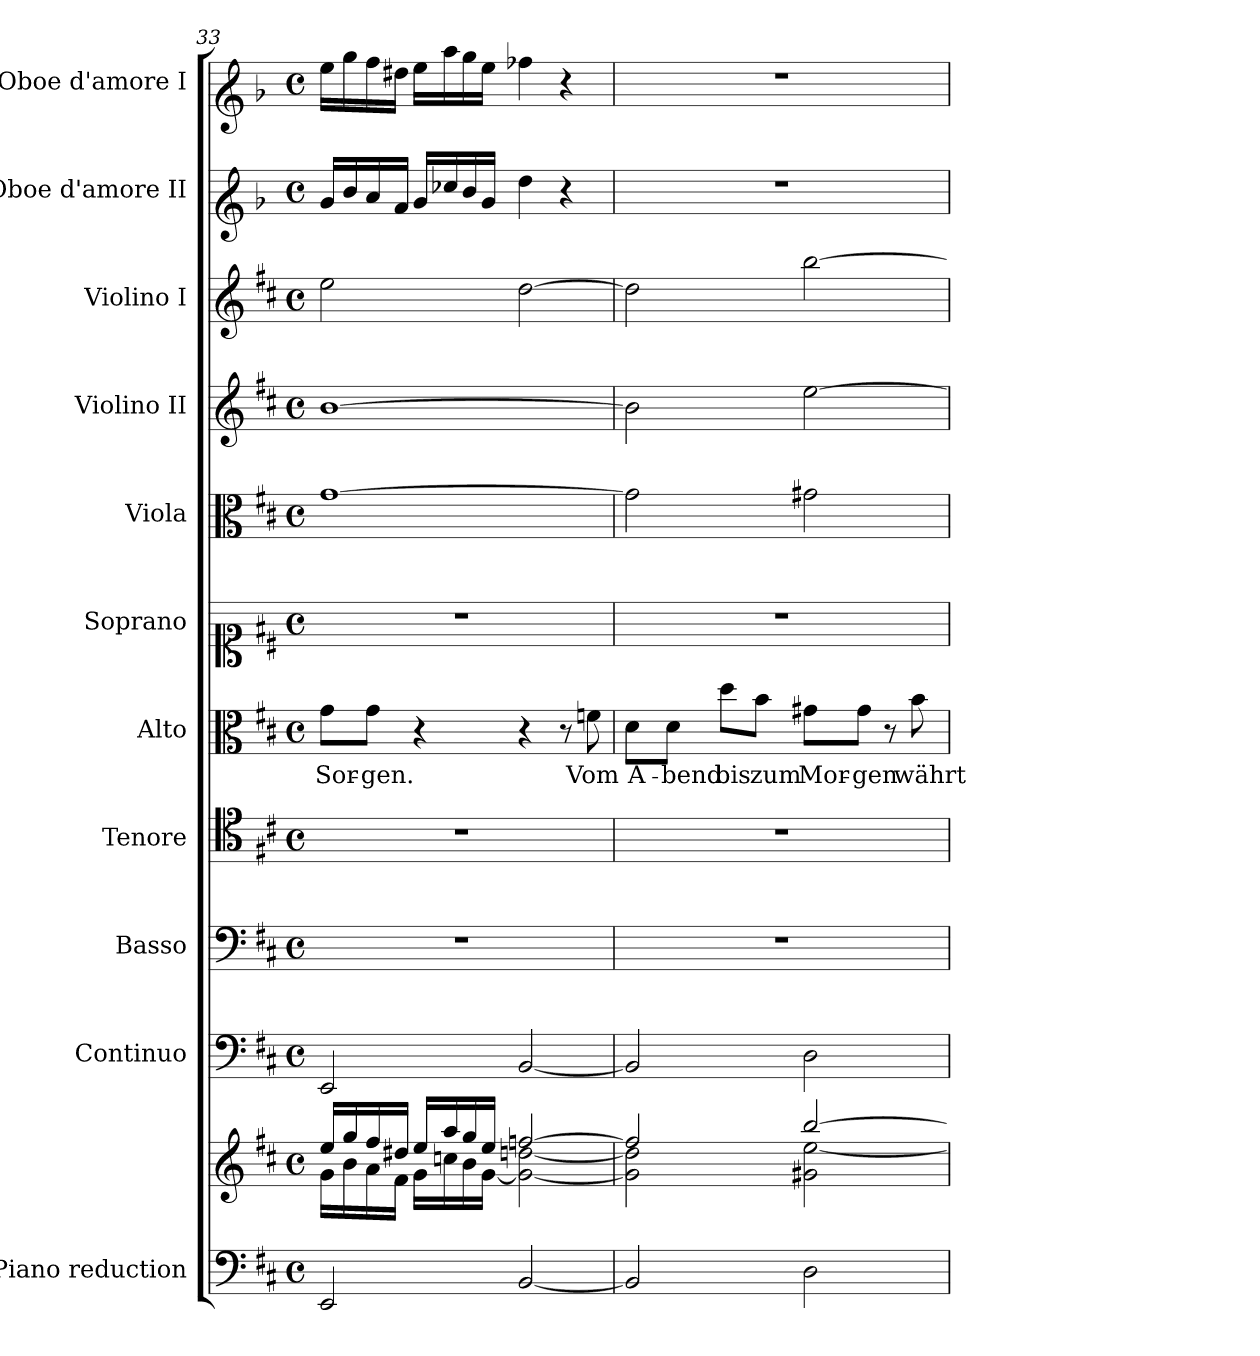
**kern	**kern	**kern	**kern	**kern	**kern	**text	**kern	**kern	**kern	**kern	**kern	**kern
*part11	*part11	*part10	*part9	*part8	*part7	*part7	*part6	*part5	*part4	*part3	*part2	*part1
*staff12	*staff11	*staff10	*staff9	*staff8	*staff7	*staff7	*staff6	*staff5	*staff4	*staff3	*staff2	*staff1
*I"Piano reduction	*	*I"Continuo	*I"Basso	*I"Tenore	*I"Alto	*	*I"Soprano	*I"Viola	*I"Violino II	*I"Violino I	*I"Oboe d'amore II	*I"Oboe d'amore I
*I'Pno	*	*	*	*	*	*	*	*I'Vla	*I'Vln	*I'Vln	*I'Ob	*I'Ob
*clefF4	*clefG2	*clefF4	*clefF4	*clefC4	*clefC3	*	*clefC1	*clefC3	*clefG2	*clefG2	*clefG1	*clefG1
*	*	*	*	*	*	*	*	*	*	*	*ITrd2c3	*ITrd2c3
*k[f#c#]	*k[f#c#]	*k[f#c#]	*k[f#c#]	*k[f#c#]	*k[f#c#]	*	*k[f#c#]	*k[f#c#]	*k[f#c#]	*k[f#c#]	*k[f#c#]	*k[f#c#]
*M4/4	*M4/4	*M4/4	*M4/4	*M4/4	*M4/4	*	*M4/4	*M4/4	*M4/4	*M4/4	*M4/4	*M4/4
*met(c)	*met(c)	*met(c)	*met(c)	*met(c)	*met(c)	*	*met(c)	*met(c)	*met(c)	*met(c)	*met(c)	*met(c)
=33	=33	=33	=33	=33	=33	=33	=33	=33	=33	=33	=33	=33
*	*^	*	*	*	*	*	*	*	*	*	*	*
!	!	!	!	!	!	!	!LO:LY:b	!	!	!	!	!	!
2EE/	16ee/LL	16g\LL	2EE/	1r	1r	8g\L	Sor-	1r	[1g	[1b	2ee\	16g/LL	16ee\LL
.	16gg/	16b\	.	.	.	.	.	.	.	.	.	16b/	16gg\
!	!	!	!	!	!	!	!LO:LY:b	!	!	!	!	!	!
.	16ff#/	16a\	.	.	.	8g\J	-gen.	.	.	.	.	16a/	16ff#\
.	16dd#X/JJ	16f#\JJ	.	.	.	.	.	.	.	.	.	16f#/JJ	16dd#X\JJ
.	16ee/LL	16g\LL	.	.	.	4r	.	.	.	.	.	16g/LL	16ee\LL
.	16aa/	16ccn\	.	.	.	.	.	.	.	.	.	16ccn/	16aa\
.	16gg/	16b\	.	.	.	.	.	.	.	.	.	16b/	16gg\
.	16ee/JJ	[16g\JJ	.	.	.	.	.	.	.	.	.	16g/JJ	16ee\JJ
[2BB/	[2ffn/	2g\_ [2ddn\	[2BB/	.	.	4r	.	.	.	.	[2dd\	4dd\	4ffn\
.	.	.	.	.	.	8r	.	.	.	.	.	4r	4r
!	!	!	!	!	!	!	!LO:LY:b	!	!	!	!	!	!
.	.	.	.	.	.	8fn\	Vom	.	.	.	.	.	.
=34	=34	=34	=34	=34	=34	=34	=34	=34	=34	=34	=34	=34	=34
!	!	!	!	!	!	!	!LO:LY:b	!	!	!	!	!	!
2BB/]	2ff/]	2g\] 2dd\]	2BB/]	1r	1r	8d\L	A-	1r	2g\]	2b\]	2dd\]	1r	1r
!	!	!	!	!	!	!	!LO:LY:b	!	!	!	!	!	!
.	.	.	.	.	.	8d\J	-bend	.	.	.	.	.	.
!	!	!	!	!	!	!	!LO:LY:b	!	!	!	!	!	!
.	.	.	.	.	.	8dd\L	bis	.	.	.	.	.	.
!	!	!	!	!	!	!	!LO:LY:b	!	!	!	!	!	!
.	.	.	.	.	.	8b\J	zum	.	.	.	.	.	.
!	!	!	!	!	!	!	!LO:LY:b	!	!	!	!	!	!
2D\	[2bb/	2g#X\ [2ee\	2D\	.	.	8g#X\L	Mor-	.	2g#X\	[2ee\	[2bb\	.	.
!	!	!	!	!	!	!	!LO:LY:b	!	!	!	!	!	!
.	.	.	.	.	.	8g#\J	-gen	.	.	.	.	.	.
.	.	.	.	.	.	8r	.	.	.	.	.	.	.
!	!	!	!	!	!	!	!LO:LY:b	!	!	!	!	!	!
.	.	.	.	.	.	8b\	währt	.	.	.	.	.	.
*	*v	*v	*	*	*	*	*	*	*	*	*	*	*
=	=	=	=	=	=	=	=	=	=	=	=	=
*-	*-	*-	*-	*-	*-	*-	*-	*-	*-	*-	*-	*-
